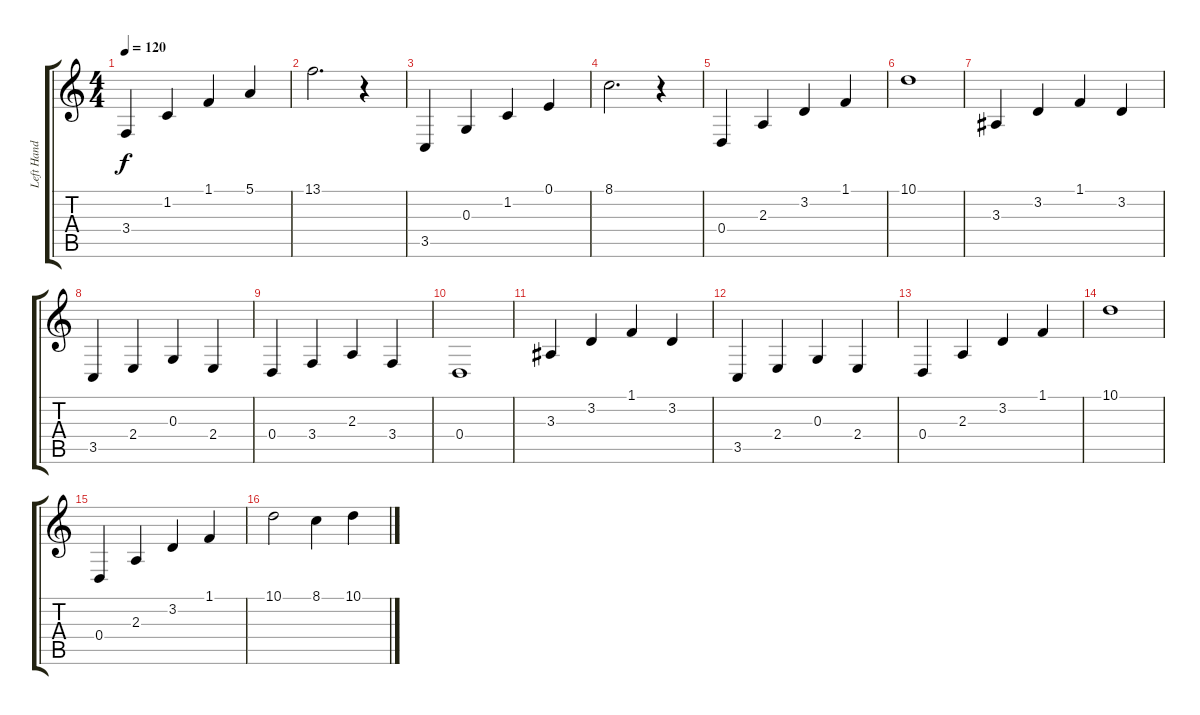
\track ("Left Hand" "Left Hand") {instrument brightacousticpiano}
\staff {score tabs}
\tuning (E4 B3 G3 D3 A2 E2) {hide}
\ts (4 4)
\tempo 120
\clef g2
\ks c
3.4.4{dy f} 1.2.4 1.1.4 5.1.4 |
13.1.2{d} r.4 |
3.5.4 0.3.4 1.2.4 0.1.4 |
8.1.2{d} r.4 |
0.4.4 2.3.4 3.2.4 1.1.4 |
10.1.1 |
3.3.4 3.2.4 1.1.4 3.2.4 |
3.5.4 2.4.4 0.3.4 2.4.4 |
0.4.4 3.4.4 2.3.4 3.4.4 |
0.4.1 |
3.3.4 3.2.4 1.1.4 3.2.4 |
3.5.4 2.4.4 0.3.4 2.4.4 |
0.4.4 2.3.4 3.2.4 1.1.4 |
10.1.1 |
0.4.4 2.3.4 3.2.4 1.1.4 |
10.1.2 8.1.4 10.1.4
